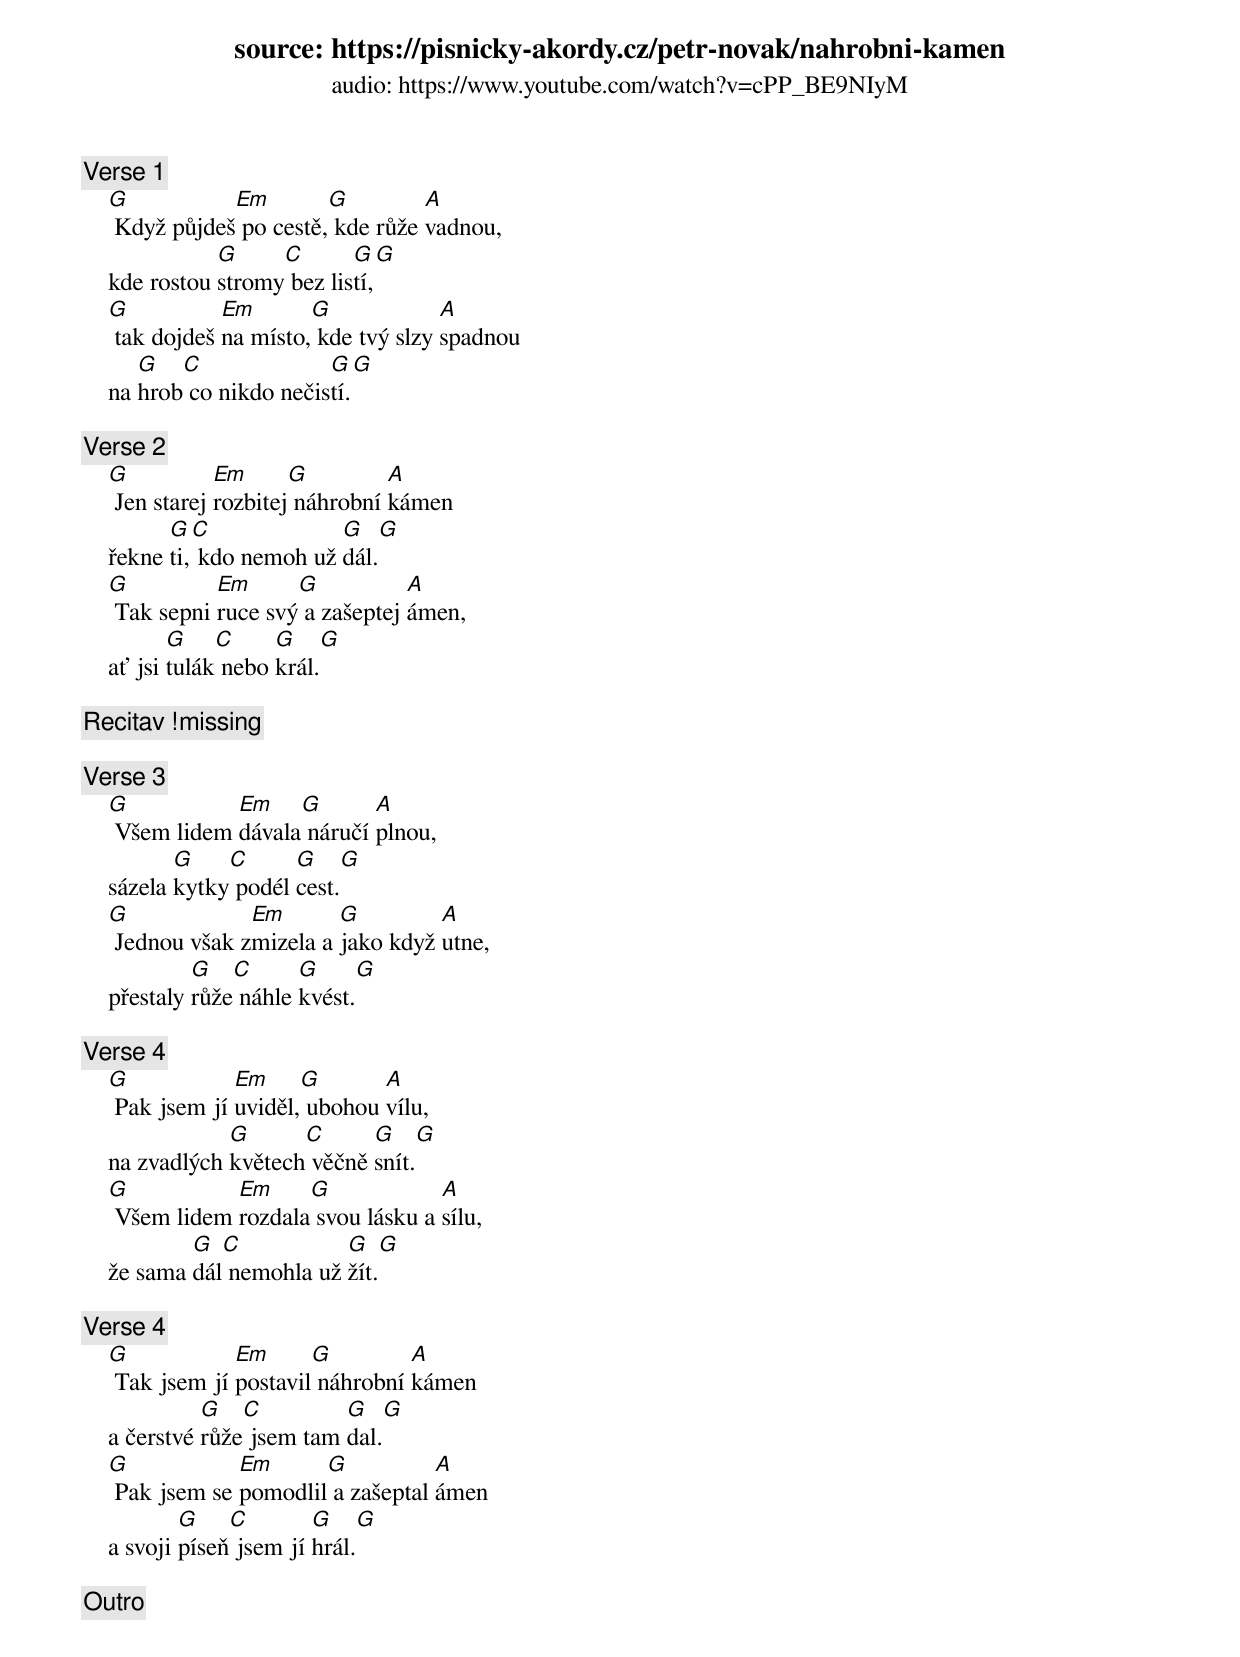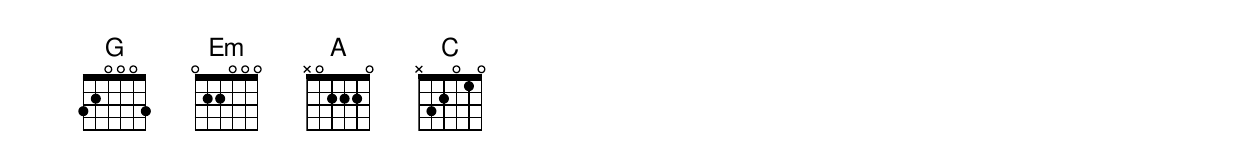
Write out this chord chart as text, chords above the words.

source: https://pisnicky-akordy.cz/petr-novak/nahrobni-kamen
audio: https://www.youtube.com/watch?v=cPP_BE9NIyM


[Verse 1]
    G           Em        G         A
     Když půjdeš po cestě, kde růže vadnou,
               G     C       G   G
    kde rostou stromy bez listí,
    G           Em       G             A
     tak dojdeš na místo, kde tvý slzy spadnou
       G   C              G   G
    na hrob co nikdo nečistí.

[Verse 2]
    G           Em      G         A
     Jen starej rozbitej náhrobní kámen
          G  C             G   G
    řekne ti, kdo nemoh už dál.
    G          Em      G           A
     Tak sepni ruce svý a zašeptej ámen,
           G    C     G     G
    ať jsi tulák nebo král.

[Recitav] !missing

[Verse 3]
    G           Em    G       A
     Všem lidem dávala náručí plnou,
           G    C      G     G
    sázela kytky podél cest.
    G             Em       G         A
     Jednou však zmizela a jako když utne,
             G   C      G      G
    přestaly růže náhle kvést.

[Verse 4]
    G            Em     G       A
     Pak jsem jí uviděl, ubohou vílu,
                G      C      G     G
    na zvadlých květech věčně snít.
    G           Em     G             A
     Všem lidem rozdala svou lásku a sílu,
            G  C           G    G
    že sama dál nemohla už žít.

[Verse 4]
    G            Em      G         A
     Tak jsem jí postavil náhrobní kámen
              G   C         G    G
    a čerstvé růže jsem tam dal.
    G            Em      G           A
     Pak jsem se pomodlil a zašeptal ámen
            G    C        G     G
    a svoji píseň jsem jí hrál.

[Outro]
